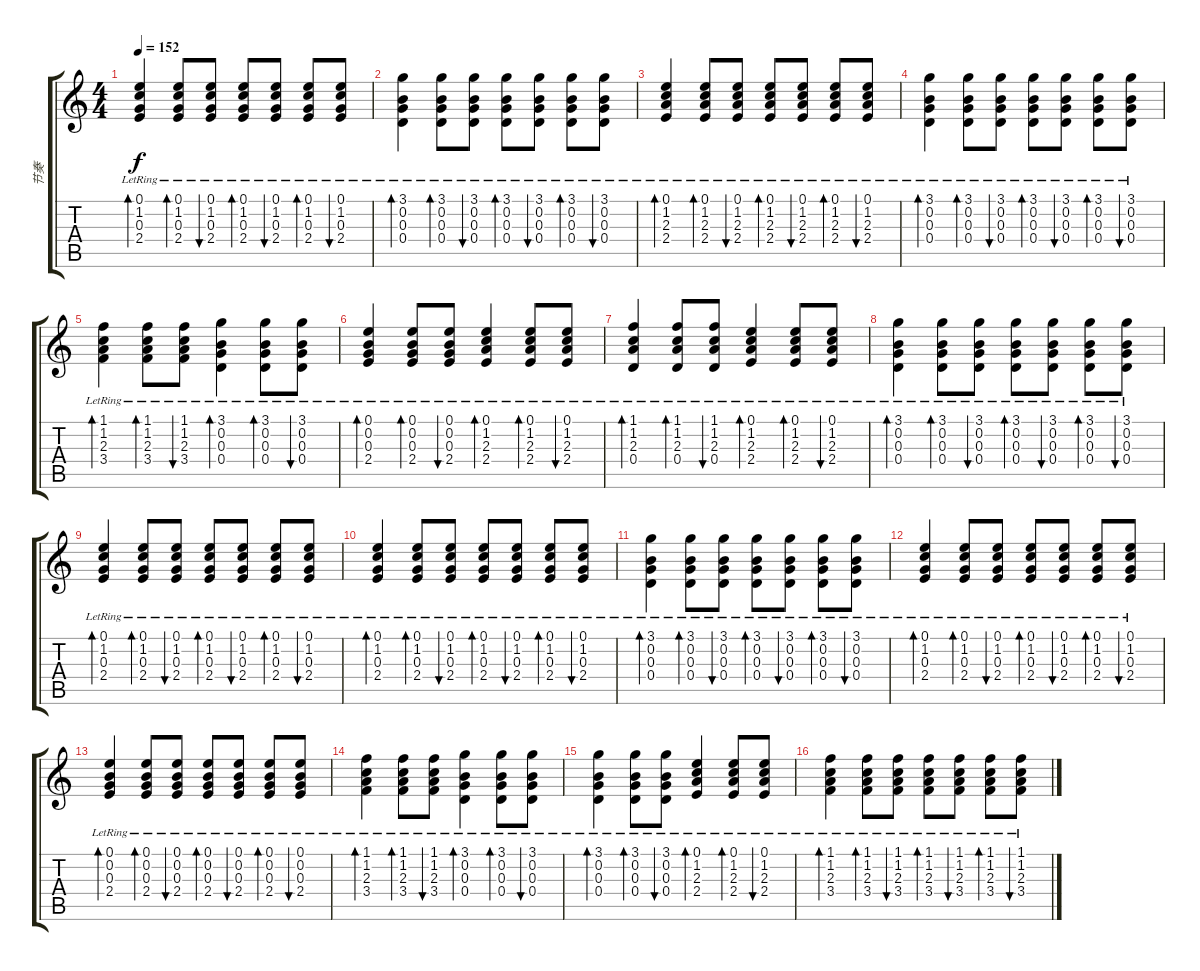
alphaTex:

\track ("节奏" "节奏") {instrument acousticguitarsteel}
\staff {score tabs}
\tuning (E4 B3 G3 D3 A2 E2) {hide}
\ts (4 4)
\tempo 152
\clef g2
\ks c
(0.1{lr} 1.2{lr} 0.3{lr} 2.4{lr}).4{bd 60 dy f} (0.1{lr} 1.2{lr} 0.3{lr} 2.4{lr}).8{bd 60} (0.1{lr} 1.2{lr} 0.3{lr} 2.4{lr}).8{bu 60} (0.1{lr} 1.2{lr} 0.3{lr} 2.4{lr}).8{bd 60} (0.1{lr} 1.2{lr} 0.3{lr} 2.4{lr}).8{bu 60} (0.1{lr} 1.2{lr} 0.3{lr} 2.4{lr}).8{bd 60} (0.1{lr} 1.2{lr} 0.3{lr} 2.4{lr}).8{bu 60} |
(3.1{lr} 0.2{lr} 0.3{lr} 0.4{lr}).4{bd 60} (3.1{lr} 0.2{lr} 0.3{lr} 0.4{lr}).8{bd 60} (3.1{lr} 0.2{lr} 0.3{lr} 0.4{lr}).8{bu 60} (3.1{lr} 0.2{lr} 0.3{lr} 0.4{lr}).8{bd 60} (3.1{lr} 0.2{lr} 0.3{lr} 0.4{lr}).8{bu 60} (3.1{lr} 0.2{lr} 0.3{lr} 0.4{lr}).8{bd 60} (3.1{lr} 0.2{lr} 0.3{lr} 0.4{lr}).8{bu 60} |
(0.1{lr} 1.2{lr} 2.3{lr} 2.4{lr}).4{bd 60} (0.1{lr} 1.2{lr} 2.3{lr} 2.4{lr}).8{bd 60} (0.1{lr} 1.2{lr} 2.3{lr} 2.4{lr}).8{bu 60} (0.1{lr} 1.2{lr} 2.3{lr} 2.4{lr}).8{bd 60} (0.1{lr} 1.2{lr} 2.3{lr} 2.4{lr}).8{bu 60} (0.1{lr} 1.2{lr} 2.3{lr} 2.4{lr}).8{bd 60} (0.1{lr} 1.2{lr} 2.3{lr} 2.4{lr}).8{bu 60} |
(3.1{lr} 0.2{lr} 0.3{lr} 0.4{lr}).4{bd 60} (3.1{lr} 0.2{lr} 0.3{lr} 0.4{lr}).8{bd 60} (3.1{lr} 0.2{lr} 0.3{lr} 0.4{lr}).8{bu 60} (3.1{lr} 0.2{lr} 0.3{lr} 0.4{lr}).8{bd 60} (3.1{lr} 0.2{lr} 0.3{lr} 0.4{lr}).8{bu 60} (3.1{lr} 0.2{lr} 0.3{lr} 0.4{lr}).8{bd 60} (3.1{lr} 0.2{lr} 0.3{lr} 0.4{lr}).8{bu 60} |
(1.1{lr} 1.2{lr} 2.3{lr} 3.4{lr}).4{bd 60} (1.1{lr} 1.2{lr} 2.3{lr} 3.4{lr}).8{bd 60} (1.1{lr} 1.2{lr} 2.3{lr} 3.4{lr}).8{bu 60} (3.1{lr} 0.2{lr} 0.3{lr} 0.4{lr}).4{bd 60} (3.1{lr} 0.2{lr} 0.3{lr} 0.4{lr}).8{bd 60} (3.1{lr} 0.2{lr} 0.3{lr} 0.4{lr}).8{bu 60} |
(0.1{lr} 0.2{lr} 0.3{lr} 2.4{lr}).4{bd 60} (0.1{lr} 0.2{lr} 0.3{lr} 2.4{lr}).8{bd 60} (0.1{lr} 0.2{lr} 0.3{lr} 2.4{lr}).8{bu 60} (0.1{lr} 1.2{lr} 2.3{lr} 2.4{lr}).4{bd 60} (0.1{lr} 1.2{lr} 2.3{lr} 2.4{lr}).8{bd 60} (0.1{lr} 1.2{lr} 2.3{lr} 2.4{lr}).8{bu 60} |
(1.1{lr} 1.2{lr} 2.3{lr} 0.4{lr}).4{bd 60} (1.1{lr} 1.2{lr} 2.3{lr} 0.4{lr}).8{bd 60} (1.1{lr} 1.2{lr} 2.3{lr} 0.4{lr}).8{bu 60} (0.1{lr} 1.2{lr} 2.3{lr} 2.4{lr}).4{bd 60} (0.1{lr} 1.2{lr} 2.3{lr} 2.4{lr}).8{bd 60} (0.1{lr} 1.2{lr} 2.3{lr} 2.4{lr}).8{bu 60} |
(3.1{lr} 0.2{lr} 0.3{lr} 0.4{lr}).4{bd 60} (3.1{lr} 0.2{lr} 0.3{lr} 0.4{lr}).8{bd 60} (3.1{lr} 0.2{lr} 0.3{lr} 0.4{lr}).8{bu 60} (3.1{lr} 0.2{lr} 0.3{lr} 0.4{lr}).8{bd 60} (3.1{lr} 0.2{lr} 0.3{lr} 0.4{lr}).8{bu 60} (3.1{lr} 0.2{lr} 0.3{lr} 0.4{lr}).8{bd 60} (3.1{lr} 0.2{lr} 0.3{lr} 0.4{lr}).8{bu 60} |
(0.1{lr} 1.2{lr} 0.3{lr} 2.4{lr}).4{bd 60} (0.1{lr} 1.2{lr} 0.3{lr} 2.4{lr}).8{bd 60} (0.1{lr} 1.2{lr} 0.3{lr} 2.4{lr}).8{bu 60} (0.1{lr} 1.2{lr} 0.3{lr} 2.4{lr}).8{bd 60} (0.1{lr} 1.2{lr} 0.3{lr} 2.4{lr}).8{bu 60} (0.1{lr} 1.2{lr} 0.3{lr} 2.4{lr}).8{bd 60} (0.1{lr} 1.2{lr} 0.3{lr} 2.4{lr}).8{bu 60} |
(0.1{lr} 1.2{lr} 0.3{lr} 2.4{lr}).4{bd 60} (0.1{lr} 1.2{lr} 0.3{lr} 2.4{lr}).8{bd 60} (0.1{lr} 1.2{lr} 0.3{lr} 2.4{lr}).8{bu 60} (0.1{lr} 1.2{lr} 0.3{lr} 2.4{lr}).8{bd 60} (0.1{lr} 1.2{lr} 0.3{lr} 2.4{lr}).8{bu 60} (0.1{lr} 1.2{lr} 0.3{lr} 2.4{lr}).8{bd 60} (0.1{lr} 1.2{lr} 0.3{lr} 2.4{lr}).8{bu 60} |
(3.1{lr} 0.2{lr} 0.3{lr} 0.4{lr}).4{bd 60} (3.1{lr} 0.2{lr} 0.3{lr} 0.4{lr}).8{bd 60} (3.1{lr} 0.2{lr} 0.3{lr} 0.4{lr}).8{bu 60} (3.1{lr} 0.2{lr} 0.3{lr} 0.4{lr}).8{bd 60} (3.1{lr} 0.2{lr} 0.3{lr} 0.4{lr}).8{bu 60} (3.1{lr} 0.2{lr} 0.3{lr} 0.4{lr}).8{bd 60} (3.1{lr} 0.2{lr} 0.3{lr} 0.4{lr}).8{bu 60} |
(0.1{lr} 1.2{lr} 0.3{lr} 2.4{lr}).4{bd 60} (0.1{lr} 1.2{lr} 0.3{lr} 2.4{lr}).8{bd 60} (0.1{lr} 1.2{lr} 0.3{lr} 2.4{lr}).8{bu 60} (0.1{lr} 1.2{lr} 0.3{lr} 2.4{lr}).8{bd 60} (0.1{lr} 1.2{lr} 0.3{lr} 2.4{lr}).8{bu 60} (0.1{lr} 1.2{lr} 0.3{lr} 2.4{lr}).8{bd 60} (0.1{lr} 1.2{lr} 0.3{lr} 2.4{lr}).8{bu 60} |
(0.1{lr} 0.2{lr} 0.3{lr} 2.4{lr}).4{bd 60} (0.1{lr} 0.2{lr} 0.3{lr} 2.4{lr}).8{bd 60} (0.1{lr} 0.2{lr} 0.3{lr} 2.4{lr}).8{bu 60} (0.1{lr} 0.2{lr} 0.3{lr} 2.4{lr}).8{bd 60} (0.1{lr} 0.2{lr} 0.3{lr} 2.4{lr}).8{bu 60} (0.1{lr} 0.2{lr} 0.3{lr} 2.4{lr}).8{bd 60} (0.1{lr} 0.2{lr} 0.3{lr} 2.4{lr}).8{bu 60} |
(1.1{lr} 1.2{lr} 2.3{lr} 3.4{lr}).4{bd 60} (1.1{lr} 1.2{lr} 2.3{lr} 3.4{lr}).8{bd 60} (1.1{lr} 1.2{lr} 2.3{lr} 3.4{lr}).8{bu 60} (3.1{lr} 0.2{lr} 0.3{lr} 0.4{lr}).4{bd 60} (3.1{lr} 0.2{lr} 0.3{lr} 0.4{lr}).8{bd 60} (3.1{lr} 0.2{lr} 0.3{lr} 0.4{lr}).8{bu 60} |
(3.1{lr} 0.2{lr} 0.3{lr} 0.4{lr}).4{bd 60} (3.1{lr} 0.2{lr} 0.3{lr} 0.4{lr}).8{bd 60} (3.1{lr} 0.2{lr} 0.3{lr} 0.4{lr}).8{bu 60} (0.1{lr} 1.2{lr} 2.3{lr} 2.4{lr}).4{bd 60} (0.1{lr} 1.2{lr} 2.3{lr} 2.4{lr}).8{bd 60} (0.1{lr} 1.2{lr} 2.3{lr} 2.4{lr}).8{bu 60} |
(1.1{lr} 1.2{lr} 2.3{lr} 3.4{lr}).4{bd 60} (1.1{lr} 1.2{lr} 2.3{lr} 3.4{lr}).8{bd 60} (1.1{lr} 1.2{lr} 2.3{lr} 3.4{lr}).8{bu 60} (1.1{lr} 1.2{lr} 2.3{lr} 3.4{lr}).8{bd 60} (1.1{lr} 1.2{lr} 2.3{lr} 3.4{lr}).8{bu 60} (1.1{lr} 1.2{lr} 2.3{lr} 3.4{lr}).8{bd 60} (1.1{lr} 1.2{lr} 2.3{lr} 3.4{lr}).8{bu 60}
